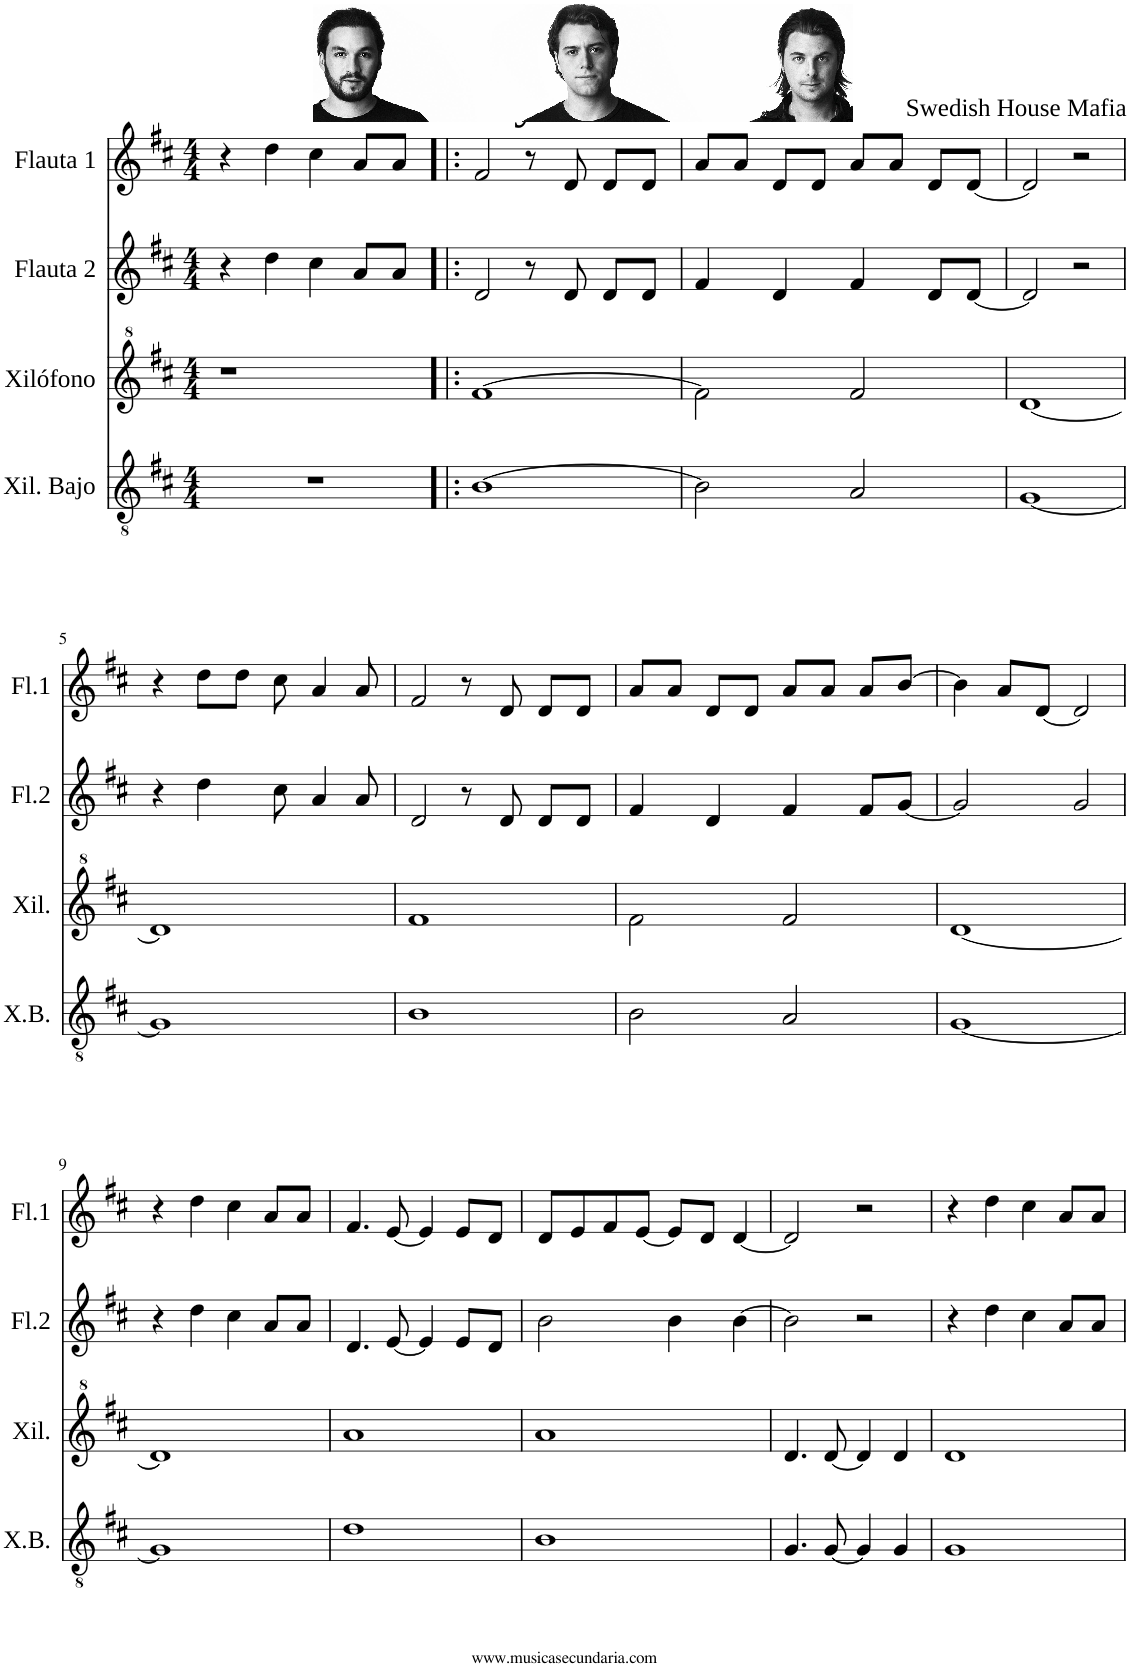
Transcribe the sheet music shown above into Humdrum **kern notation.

**kern	**kern	**kern	**kern
*part4	*part3	*part2	*part1
*staff4	*staff3	*staff2	*staff1
*I"Xil. Bajo	*I"Xilófono	*I"Flauta 2	*I"Flauta 1
*I'X.B.	*I'Xil.	*I'Fl.2	*I'Fl.1
*clefGv2	*clefG^2	*clefG2	*clefG2
*k[f#c#]	*k[f#c#]	*k[f#c#]	*k[f#c#]
*M4/4	*M4/4	*M4/4	*M4/4
=1	=1	=1	=1
1r	1r	4r	4r
.	.	4dd\	4dd\
.	.	4cc#\	4cc#\
.	.	8a/L	8a/L
.	.	8a/J	8a/J
=2!|:	=2!|:	=2!|:	=2!|:
[1B	[1ff#	2d/	2f#/
.	.	8r	8r
.	.	8d/	8d/
.	.	8d/L	8d/L
.	.	8d/J	8d/J
=3	=3	=3	=3
2B\]	2ff#\]	4f#/	8a/L
.	.	.	8a/J
.	.	4d/	8d/L
.	.	.	8d/J
2A/	2ff#/	4f#/	8a/L
.	.	.	8a/J
.	.	8d/L	8d/L
.	.	[8d/J	[8d/J
=4	=4	=4	=4
[1G	[1dd	2d/]	2d/]
.	.	2r	2r
!!LO:LB:g=z
=5	=5	=5	=5
1G]	1dd]	4r	4r
.	.	4dd\	8dd\L
.	.	.	8dd\J
.	.	8cc#\	8cc#\
.	.	4a/	4a/
.	.	8a/	8a/
=6	=6	=6	=6
1B	1ff#	2d/	2f#/
.	.	8r	8r
.	.	8d/	8d/
.	.	8d/L	8d/L
.	.	8d/J	8d/J
=7	=7	=7	=7
2B\	2ff#\	4f#/	8a/L
.	.	.	8a/J
.	.	4d/	8d/L
.	.	.	8d/J
2A/	2ff#/	4f#/	8a/L
.	.	.	8a/J
.	.	8f#/L	8a/L
.	.	[8g/J	[8b/J
=8	=8	=8	=8
[1G	[1dd	2g/]	4b\]
.	.	.	8a/L
.	.	.	[8d/J
.	.	2g/	2d/]
!!LO:LB:g=z
=9	=9	=9	=9
1G]	1dd]	4r	4r
.	.	4dd\	4dd\
.	.	4cc#\	4cc#\
.	.	8a/L	8a/L
.	.	8a/J	8a/J
=10	=10	=10	=10
1d	1aa	4.d/	4.f#/
.	.	[8e/	[8e/
.	.	4e/]	4e/]
.	.	8e/L	8e/L
.	.	8d/J	8d/J
=11	=11	=11	=11
1B	1aa	2b\	8d/L
.	.	.	8e/
.	.	.	8f#/
.	.	.	[8e/J
.	.	4b\	8e/L]
.	.	.	8d/J
.	.	[4b\	[4d/
=12	=12	=12	=12
4.G/	4.dd/	2b\]	2d/]
[8G/	[8dd/	.	.
4G/]	4dd/]	2r	2r
4G/	4dd/	.	.
=13	=13	=13	=13
1G	1dd	4r	4r
.	.	4dd\	4dd\
.	.	4cc#\	4cc#\
.	.	8a/L	8a/L
.	.	8a/J	8a/J
=	=	=	=
*-	*-	*-	*-
